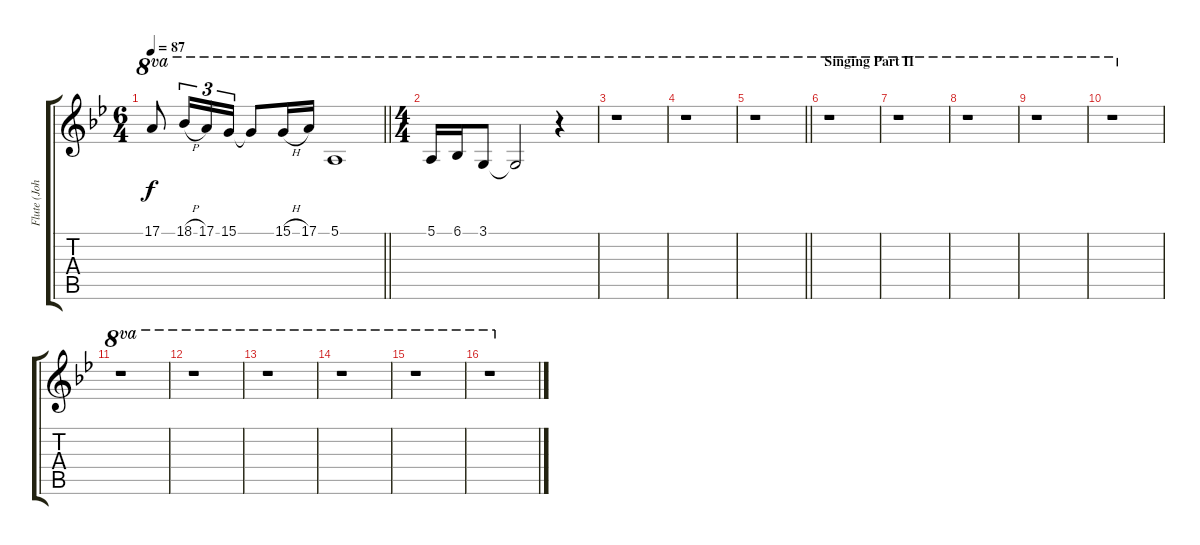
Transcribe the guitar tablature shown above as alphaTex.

\track ("Flute (John Hackett)" "Flute (Joh") {instrument flute}
\staff {score tabs}
\tuning (E4 B3 G3 D3 A2 E2) {hide}
\ts (6 4)
\tempo 87
\clef g2
\barLineRight lightlight
\ks bb
17.1.8{ot 8va dy f} 18.1{h}.16{tu (3 2) ot 8va} 17.1.16{tu (3 2) ot 8va} 15.1.16{tu (3 2) ot 8va} 15.1{t}.8{ot 8va} 15.1{h}.16{ot 8va} 17.1.16{ot 8va} 5.1.1{ot 8va} |
\ts (4 4)
\section ("" "")
5.1.16{ot 8va} 6.1.16{ot 8va} 3.1.8{ot 8va} 3.1{t}.2{ot 8va} r.4{ot 8va} |
r.1{ot 8va} |
r.1{ot 8va} |
\barLineRight lightlight
r.1{ot 8va} |
\section ("" "Singing Part II")
r.1{ot 8va} |
r.1{ot 8va} |
r.1{ot 8va} |
r.1{ot 8va} |
r.1{ot 8va} |
r.1{ot 8va} |
r.1{ot 8va} |
r.1{ot 8va} |
r.1{ot 8va} |
r.1{ot 8va} |
r.1{ot 8va}
